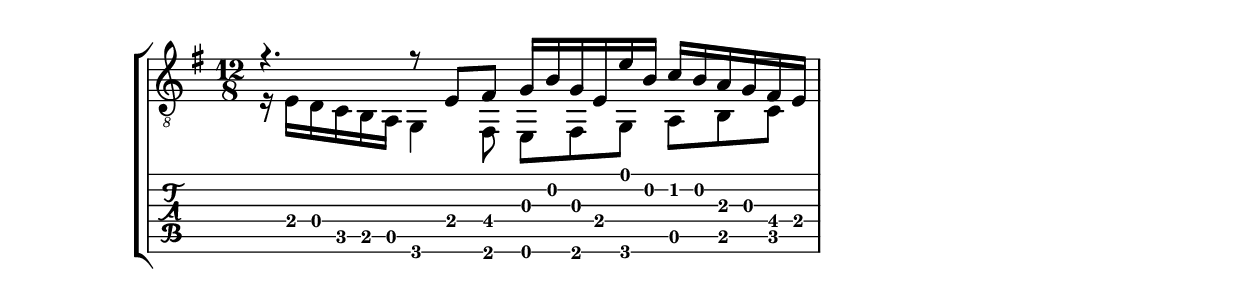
%% DO NOT EDIT this file manually; it is automatically
%% generated from LSR http://lsr.dsi.unimi.it
%% Make any changes in LSR itself, or in Documentation/snippets/new/ ,
%% and then run scripts/auxiliar/makelsr.py
%%
%% This file is in the public domain.
\version "2.14.2"

\header {
  lsrtags = "fretted-strings"

%% Translation of GIT committish: 6977ddc9a3b63ea810eaecb864269c7d847ccf98
  texidoces = "
La polifonía se crea de la misma forma en un @code{TabStaff} que
en una pauta normal.

"
  doctitlees = "Polifonía en tablaturas"


%% Translation of GIT committish: 0a868be38a775ecb1ef935b079000cebbc64de40
  texidocde = "
Polyphonie kann in einer Tabulatur (@code{TabStaff}) genauso wie in einem
normalen Notensystem erstellt werden.

"
  doctitlede = "Polyphonie in einer Tabulatur"

%% Translation of GIT committish: 3b125956b08d27ef39cd48bfa3a2f1e1bb2ae8b4
  texidocfr = "
Une section polyphonique s'obtient dans un @code{TabStaff} de la
même manière que dans une portée normale.

"
  doctitlefr = "Polyphonie en mode tablature"


  texidoc = "
Polyphony is created the same way in a @code{TabStaff} as in a regular
staff.

"
  doctitle = "Polyphony in tablature"
} % begin verbatim


upper = \relative c' {
  \time 12/8
  \key e \minor
  \voiceOne
  r4. r8 e, fis g16 b g e e' b c b a g fis e
}

lower = \relative c {
  \key e \minor
  \voiceTwo
  r16 e d c b a g4 fis8 e fis g a b c
}

\score {
  <<
    \new StaffGroup = "tab with traditional" <<
      \new Staff = "guitar traditional" <<
        \clef "treble_8"
        \context Voice = "upper" \upper
        \context Voice = "lower" \lower
      >>
      \new TabStaff = "guitar tab" <<
        \context TabVoice = "upper" \upper
        \context TabVoice = "lower" \lower
      >>
    >>
  >>
}

